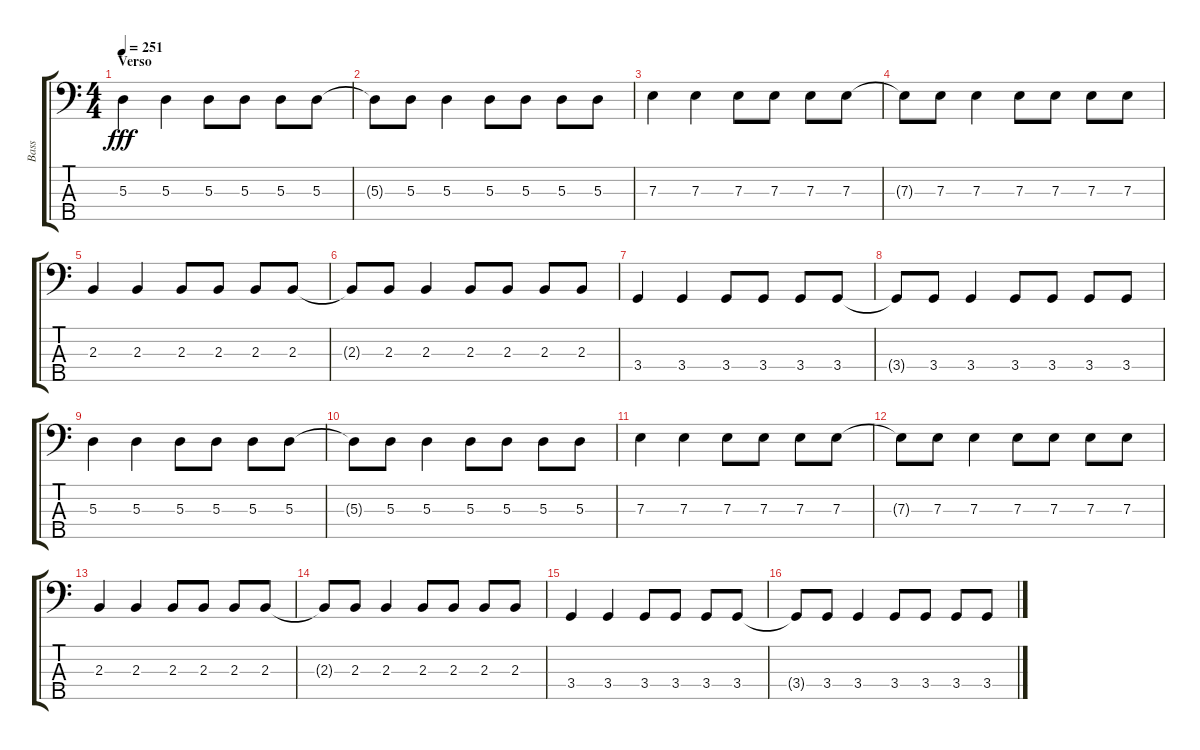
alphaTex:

\track ("Bass" "Bass") {instrument electricbasspick}
\staff {score tabs}
\tuning (G2 D2 A1 E1 B0) {hide}
\ts (4 4)
\section ("" "Verso")
\tempo 251
\clef f4
\ks c
5.3.4{dy fff} 5.3.4 5.3.8 5.3.8 5.3.8 5.3.8 |
5.3{t}.8 5.3.8 5.3.4 5.3.8 5.3.8 5.3.8 5.3.8 |
7.3.4 7.3.4 7.3.8 7.3.8 7.3.8 7.3.8 |
7.3{t}.8 7.3.8 7.3.4 7.3.8 7.3.8 7.3.8 7.3.8 |
2.3.4 2.3.4 2.3.8 2.3.8 2.3.8 2.3.8 |
2.3{t}.8 2.3.8 2.3.4 2.3.8 2.3.8 2.3.8 2.3.8 |
3.4.4 3.4.4 3.4.8 3.4.8 3.4.8 3.4.8 |
3.4{t}.8 3.4.8 3.4.4 3.4.8 3.4.8 3.4.8 3.4.8 |
5.3.4 5.3.4 5.3.8 5.3.8 5.3.8 5.3.8 |
5.3{t}.8 5.3.8 5.3.4 5.3.8 5.3.8 5.3.8 5.3.8 |
7.3.4 7.3.4 7.3.8 7.3.8 7.3.8 7.3.8 |
7.3{t}.8 7.3.8 7.3.4 7.3.8 7.3.8 7.3.8 7.3.8 |
2.3.4 2.3.4 2.3.8 2.3.8 2.3.8 2.3.8 |
2.3{t}.8 2.3.8 2.3.4 2.3.8 2.3.8 2.3.8 2.3.8 |
3.4.4 3.4.4 3.4.8 3.4.8 3.4.8 3.4.8 |
3.4{t}.8 3.4.8 3.4.4 3.4.8 3.4.8 3.4.8 3.4.8
